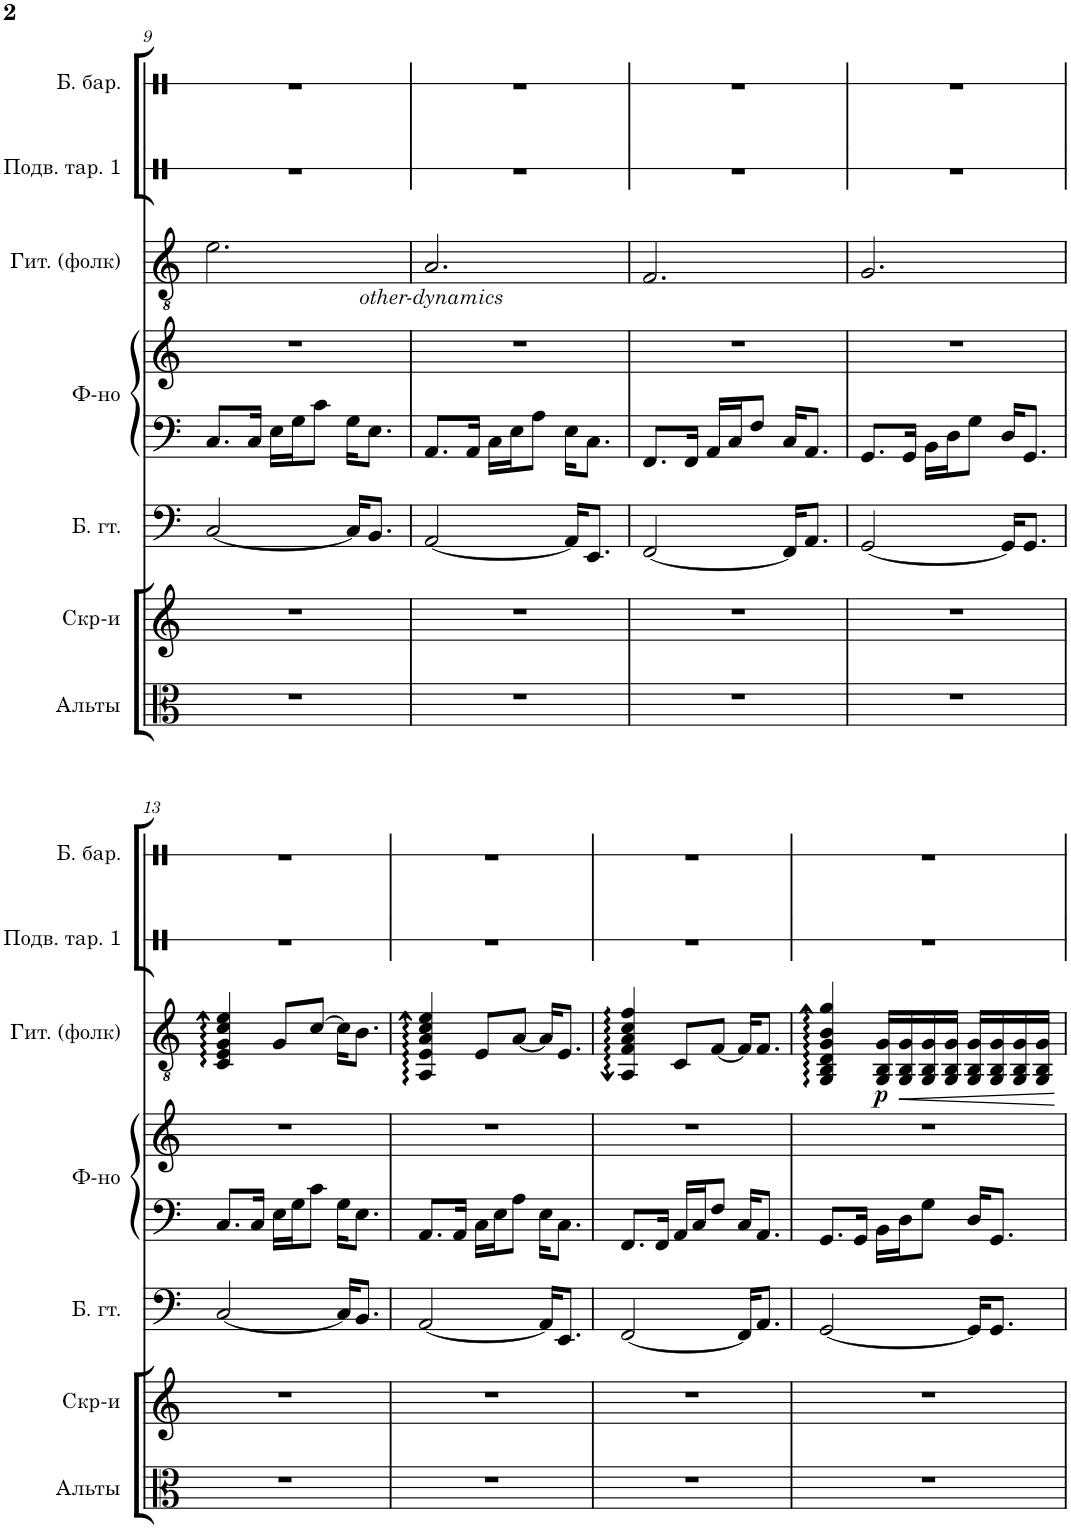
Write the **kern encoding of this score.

**kern	**kern	**kern	**kern	**kern	**kern	**dynam	**kern	**kern
*part7	*part6	*part5	*part4	*part4	*part3	*part3	*part2	*part1
*staff8	*staff7	*staff6	*staff5	*staff4	*staff3	*staff3	*staff2	*staff1
*I"Альты	*I"Скрипки	*I"Бас-гитара	*I"Фортепиано	*	*I"Фолк-гитара	*	*I"Подвешенная тарелка 1	*I"Большой барабан
!!LO:PB:g=z
*clefC3	*clefG2	*clefF4	*clefF4	*clefG2	*clefGv2	*	*clefX	*clefX
*	*	*Trd7c12	*	*	*	*	*	*
*k[]	*k[]	*k[]	*k[]	*k[]	*k[]	*	*k[]	*k[]
*M3/4	*M3/4	*M3/4	*M3/4	*M3/4	*M3/4	*	*M3/4	*M3/4
=9	=9	=9	=9	=9	=9	=9	=9	=9
2.r	2.r	[2C/	8.C/L	2.r	2.e\	.	2.r	2.r
.	.	.	16C/Jk	.	.	.	.	.
.	.	.	16E\LL	.	.	.	.	.
.	.	.	16G\J	.	.	.	.	.
.	.	.	8c\J	.	.	.	.	.
.	.	16C/KL]	16G\KL	.	.	.	.	.
.	.	8.BB/J	8.E\J	.	.	.	.	.
=10	=10	=10	=10	=10	=10	=10	=10	=10
!	!	!	!	!	!	!LO:DY:b	!	!
2.r	2.r	[2AA/	8.AA/L	2.r	2.A/	other-dynamics	2.r	2.r
.	.	.	16AA/Jk	.	.	.	.	.
.	.	.	16C\LL	.	.	.	.	.
.	.	.	16E\J	.	.	.	.	.
.	.	.	8A\J	.	.	.	.	.
.	.	16AA/KL]	16E\KL	.	.	.	.	.
.	.	8.EE/J	8.C\J	.	.	.	.	.
=11	=11	=11	=11	=11	=11	=11	=11	=11
2.r	2.r	[2FF/	8.FF/L	2.r	2.F/	.	2.r	2.r
.	.	.	16FF/Jk	.	.	.	.	.
.	.	.	16AA/LL	.	.	.	.	.
.	.	.	16C/J	.	.	.	.	.
.	.	.	8F/J	.	.	.	.	.
.	.	16FF/KL]	16C/KL	.	.	.	.	.
.	.	8.AA/J	8.AA/J	.	.	.	.	.
=12	=12	=12	=12	=12	=12	=12	=12	=12
2.r	2.r	[2GG/	8.GG/L	2.r	2.G/	.	2.r	2.r
.	.	.	16GG/Jk	.	.	.	.	.
.	.	.	16BB\LL	.	.	.	.	.
.	.	.	16D\J	.	.	.	.	.
.	.	.	8G\J	.	.	.	.	.
.	.	16GG/KL]	16D/KL	.	.	.	.	.
.	.	8.GG/J	8.GG/J	.	.	.	.	.
!!LO:LB:g=z
=13	=13	=13	=13	=13	=13	=13	=13	=13
2.r	2.r	[2C/	8.C/L	2.r	4C/ 4E/ 4G/ 4c/ 4e/	.	2.r	2.r
.	.	.	16C/Jk	.	.	.	.	.
.	.	.	16E\LL	.	8G/L	.	.	.
.	.	.	16G\J	.	.	.	.	.
.	.	.	8c\J	.	[8c/J	.	.	.
.	.	16C/KL]	16G\KL	.	16c\KL]	.	.	.
.	.	8.BB/J	8.E\J	.	8.B\J	.	.	.
=14	=14	=14	=14	=14	=14	=14	=14	=14
2.r	2.r	[2AA/	8.AA/L	2.r	4AA/ 4E/ 4A/ 4c/ 4e/	.	2.r	2.r
.	.	.	16AA/Jk	.	.	.	.	.
.	.	.	16C\LL	.	8E/L	.	.	.
.	.	.	16E\J	.	.	.	.	.
.	.	.	8A\J	.	[8A/J	.	.	.
.	.	16AA/KL]	16E\KL	.	16A/KL]	.	.	.
.	.	8.EE/J	8.C\J	.	8.E/J	.	.	.
=15	=15	=15	=15	=15	=15	=15	=15	=15
2.r	2.r	[2FF/	8.FF/L	2.r	4AA/ 4F/ 4A/ 4c/ 4f/	.	2.r	2.r
.	.	.	16FF/Jk	.	.	.	.	.
.	.	.	16AA/LL	.	8C/L	.	.	.
.	.	.	16C/J	.	.	.	.	.
.	.	.	8F/J	.	[8F/J	.	.	.
.	.	16FF/KL]	16C/KL	.	16F/KL]	.	.	.
.	.	8.AA/J	8.AA/J	.	8.F/J	.	.	.
=16	=16	=16	=16	=16	=16	=16	=16	=16
2.r	2.r	[2GG/	8.GG/L	2.r	4GG/ 4BB/ 4D/ 4G/ 4B/ 4g/	.	2.r	2.r
.	.	.	16GG/Jk	.	.	.	.	.
!	!	!	!	!	!	!LO:DY:b	!	!
.	.	.	16BB\LL	.	16GG/ 16BB/ 16G/LL	p	.	.
!	!	!	!	!	!	!LO:HP:b	!	!
.	.	.	16D\J	.	16GG/ 16BB/ 16G/	<	.	.
.	.	.	8G\J	.	16GG/ 16BB/ 16G/	.	.	.
.	.	.	.	.	16GG/ 16BB/ 16G/JJ	.	.	.
.	.	16GG/KL]	16D/KL	.	16GG/ 16BB/ 16G/LL	.	.	.
.	.	8.GG/J	8.GG/J	.	16GG/ 16BB/ 16G/	.	.	.
.	.	.	.	.	16GG/ 16BB/ 16G/	.	.	.
.	.	.	.	.	16GG/ 16BB/ 16G/JJ	.	.	.
.	.	.	.	.	.	[	.	.
=	=	=	=	=	=	=	=	=
*-	*-	*-	*-	*-	*-	*-	*-	*-
